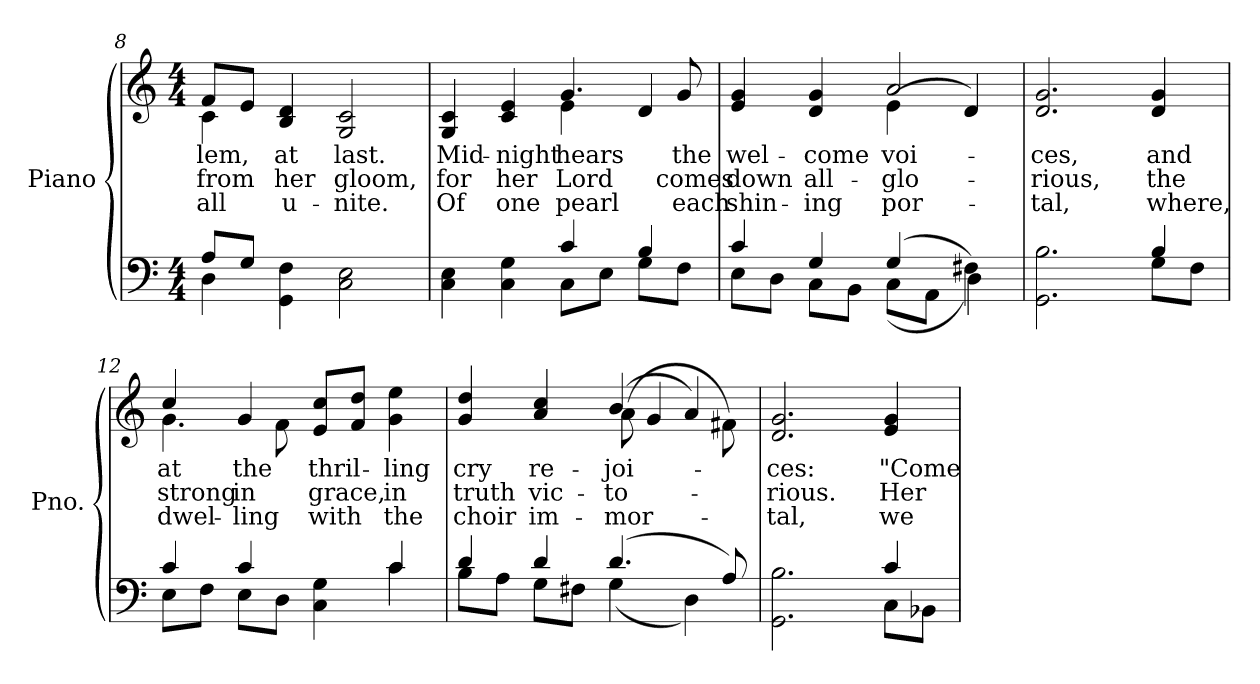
**kern	**kern	**text	**text	**text
*part2	*part1	*part1	*part1	*part1
*staff2	*staff1	*staff1	*staff1	*staff1
*I"Piano	*I"Piano	*	*	*
*I'Pno.	*I'Pno.	*	*	*
*clefF4	*clefG2	*	*	*
*k[]	*k[]	*	*	*
*C:	*C:	*	*	*
*M4/4	*M4/4	*	*	*
=8	=8	=8	=8	=8
*^	*	*	*	*
!	!	!	!LO:LY:b:color=#000000	!LO:LY:b:color=#000000	!LO:LY:b:color=#000000
*	*	*^	*	*	*
8Ai/L	4Di\	8fi/L	4ci\	-lem,	from	all
8Gi/J	.	8ei/J	.	.	.	.
!	!	!	!	!LO:LY:b:color=#000000	!LO:LY:b:color=#000000	!LO:LY:b:color=#000000
4GGi\ 4Fi	2.ryy	4Bi/ 4di	2.ryy	at	her	u-
!	!	!	!	!LO:LY:b:color=#000000	!LO:LY:b:color=#000000	!LO:LY:b:color=#000000
2Ci\ 2Ei	.	2Gi/ 2ci	.	last.	gloom,	-nite.
=9	=9	=9	=9	=9	=9	=9
!	!	!	!	!LO:LY:b:color=#000000	!LO:LY:b:color=#000000	!LO:LY:b:color=#000000
4Ci\ 4Ei	2ryy	4Gi/ 4ci	2ryy	Mid-	for	Of
!	!	!	!	!LO:LY:b:color=#000000	!LO:LY:b:color=#000000	!LO:LY:b:color=#000000
4Ci\ 4Gi	.	4ci/ 4ei	.	-night	her	one
!	!	!	!	!LO:LY:b:color=#000000	!LO:LY:b:color=#000000	!LO:LY:b:color=#000000
4ci/	8Ci\L	4.gi/	4ei\	hears	Lord	pearl
.	8Ei\J	.	.	.	.	.
4Bi/	8Gi\L	.	4di/	.	.	.
!	!	!	!	!LO:LY:b:color=#000000	!LO:LY:b:color=#000000	!LO:LY:b:color=#000000
.	8Fi\J	8gi/	.	the	comes	each
!!LO:LB:g=z	!!
=10	=10	=10	=10	=10	=10	=10
!	!	!	!	!LO:LY:b:color=#000000	!LO:LY:b:color=#000000	!LO:LY:b:color=#000000
4ci/	8Ei\L	4ei/ 4gi	2ryy	wel-	down	shin-
.	8Di\J	.	.	.	.	.
!	!	!	!	!LO:LY:b:color=#000000	!LO:LY:b:color=#000000	!LO:LY:b:color=#000000
4Gi/	8Ci\L	4di/ 4gi	.	-come	all-	-ing
.	8BBi\J	.	.	.	.	.
!	!	!	!	!LO:LY:b:color=#000000	!LO:LY:b:color=#000000	!LO:LY:b:color=#000000
(4Gi/	(8Ci\L	2ai/	(4ei\	voi-	-glo-	por-
.	8AAi\J	.	.	.	.	.
4F#Xi\)	4Di\)	.	4di/)	.	.	.
*	*	*v	*v	*	*	*
=11	=11	=11	=11	=11	=11
*	*	*^	*	*	*
!	!	!	!	!LO:LY:b:color=#000000	!LO:LY:b:color=#000000	!LO:LY:b:color=#000000
*	*	*v	*v	*	*	*
2.GGi\ 2.Bi	2.ryy	2.di/ 2.gi	-ces,	-rious,	-tal,
!	!	!	!LO:LY:b:color=#000000	!LO:LY:b:color=#000000	!LO:LY:b:color=#000000
4Bi/	8Gi\L	4di/ 4gi	and	the	where,
.	8Fi\J	.	.	.	.
=12	=12	=12	=12	=12	=12
!	!	!	!LO:LY:b:color=#000000	!LO:LY:b:color=#000000	!LO:LY:b:color=#000000
*	*	*^	*	*	*
4ci/	8Ei\L	4cci/	4.gi\	at	strong	dwel-
.	8Fi\J	.	.	.	.	.
!	!	!	!	!LO:LY:b:color=#000000	!LO:LY:b:color=#000000	!LO:LY:b:color=#000000
4ci/	8Ei\L	4gi/	.	the	in	-ling
.	8Di\J	.	8fi\	.	.	.
!	!	!	!	!LO:LY:b:color=#000000	!LO:LY:b:color=#000000	!LO:LY:b:color=#000000
4Ci\ 4Gi	4ryy	8ei/ 8cci/L	2ryy	thril-	grace,	with
.	.	8fi/ 8ddi/J	.	.	.	.
!	!	!	!	!LO:LY:b:color=#000000	!LO:LY:b:color=#000000	!LO:LY:b:color=#000000
4ci/	4ci\	4gi\ 4eei	.	-ling	in	the
!!LO:LB:g=z	!!
=13	=13	=13	=13	=13	=13	=13
!	!	!	!	!LO:LY:b:color=#000000	!LO:LY:b:color=#000000	!LO:LY:b:color=#000000
4di/	8Bi\L	4gi/ 4ddi	2ryy	cry	truth	choir
.	8Ai\J	.	.	.	.	.
!	!	!	!	!LO:LY:b:color=#000000	!LO:LY:b:color=#000000	!LO:LY:b:color=#000000
4di/	8Gi\L	4ai/ 4cci	.	re-	vic-	im-
.	8F#Xi\J	.	.	.	.	.
!	!	!	!	!LO:LY:b:color=#000000	!LO:LY:b:color=#000000	!LO:LY:b:color=#000000
(4.di/	(4Gi\	(4bi/	(8ai\	-joi-	-to-	-mor-
.	.	.	4gi/	.	.	.
.	4Di\)	4ai/)	.	.	.	.
8Ai/)	.	.	8f#Xi\)	.	.	.
*	*	*v	*v	*	*	*
=14	=14	=14	=14	=14	=14
*	*	*^	*	*	*
!	!	!	!	!LO:LY:b:color=#000000	!LO:LY:b:color=#000000	!LO:LY:b:color=#000000
*	*	*v	*v	*	*	*
2.GGi\ 2.Bi	2.ryy	2.di/ 2.gi	-ces:	-rious.	-tal,
!	!	!	!LO:LY:b:color=#000000	!LO:LY:b:color=#000000	!LO:LY:b:color=#000000
4ci/	8Ci\L	4ei/ 4gi	"Come	Her	we
.	8BB-Xi\J	.	.	.	.
*v	*v	*	*	*	*
=	=	=	=	=
*-	*-	*-	*-	*-
